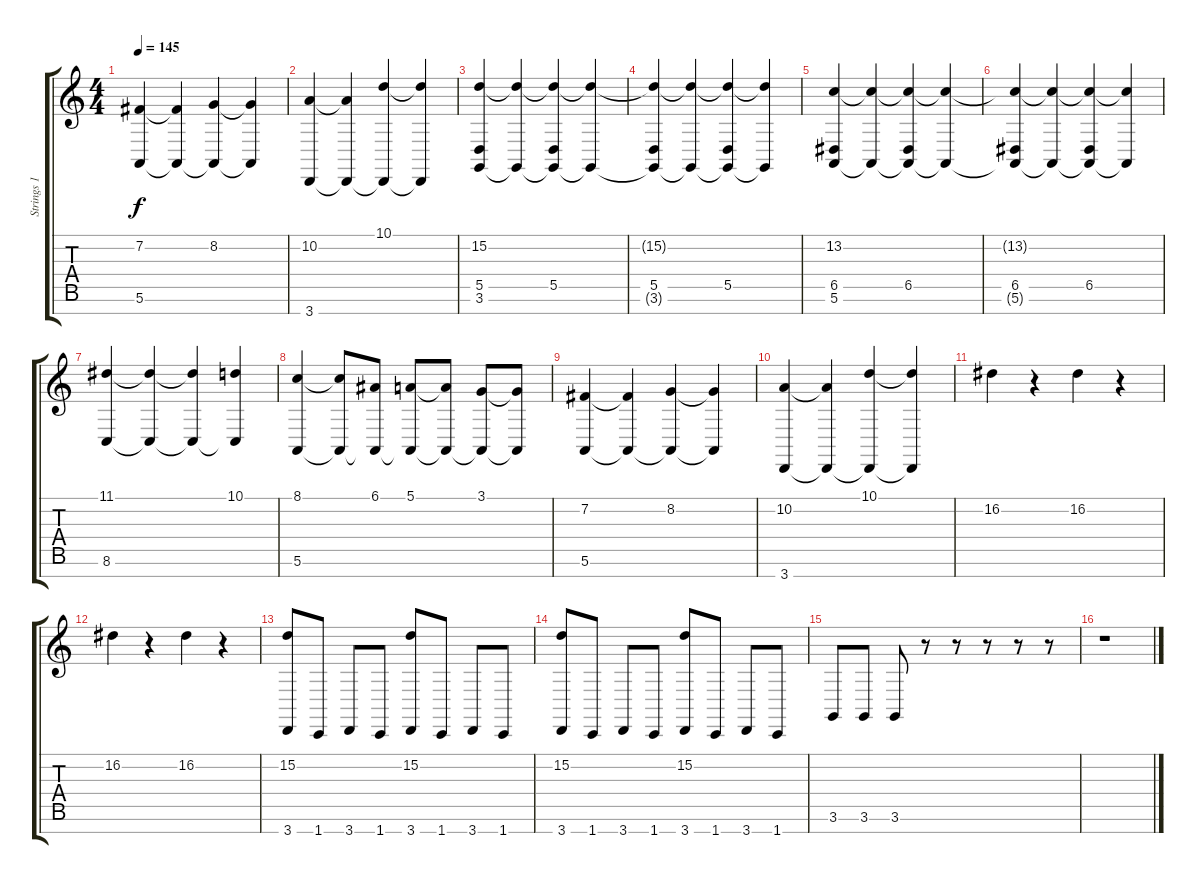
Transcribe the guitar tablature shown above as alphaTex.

\track ("Strings 1" "Strings 1") {instrument stringensemble1}
\staff {score tabs}
\tuning (E4 B3 G3 D3 A2 E2 B1) {hide}
\ts (4 4)
\tempo 145
\clef g2
\ks c
(7.2 5.6).4{dy f} (7.2{t} 5.6{t}).4 (8.2 5.6{t}).4 (8.2{t} 5.6{t}).4 |
(10.2 3.7).4 (10.2{t} 3.7{t}).4 (10.1 3.7{t}).4 (10.1{t} 3.7{t}).4 |
(15.2 5.5 3.6).4 (15.2{t} 3.6{t}).4 (15.2{t} 5.5 3.6{t}).4 (15.2{t} 3.6{t}).4 |
(15.2{t} 5.5 3.6{t}).4 (15.2{t} 3.6{t}).4 (15.2{t} 5.5 3.6{t}).4 (15.2{t} 3.6{t}).4 |
(13.2 6.5 5.6).4 (13.2{t} 5.6{t}).4 (13.2{t} 6.5 5.6{t}).4 (13.2{t} 5.6{t}).4 |
(13.2{t} 6.5 5.6{t}).4 (13.2{t} 5.6{t}).4 (13.2{t} 6.5 5.6{t}).4 (13.2{t} 5.6{t}).4 |
(11.1 8.6).4 (11.1{t} 8.6{t}).4 (11.1{t} 8.6{t}).4 (10.1 8.6{t}).4 |
(8.1 5.6).4 (8.1{t} 5.6{t}).8 (6.1 5.6{t}).8 (5.1 5.6{t}).8 (5.1{t} 5.6{t}).8 (3.1 5.6{t}).8 (3.1{t} 5.6{t}).8 |
(7.2 5.6).4 (7.2{t} 5.6{t}).4 (8.2 5.6{t}).4 (8.2{t} 5.6{t}).4 |
(10.2 3.7).4 (10.2{t} 3.7{t}).4 (10.1 3.7{t}).4 (10.1{t} 3.7{t}).4 |
16.2.4 r.4 16.2.4 r.4 |
16.2.4 r.4 16.2.4 r.4 |
(15.2 3.7).8 1.7.8 3.7.8 1.7.8 (15.2 3.7).8 1.7.8 3.7.8 1.7.8 |
(15.2 3.7).8 1.7.8 3.7.8 1.7.8 (15.2 3.7).8 1.7.8 3.7.8 1.7.8 |
3.6.8 3.6.8 3.6.8 r.8 r.8 r.8 r.8 r.8 |
r.1
